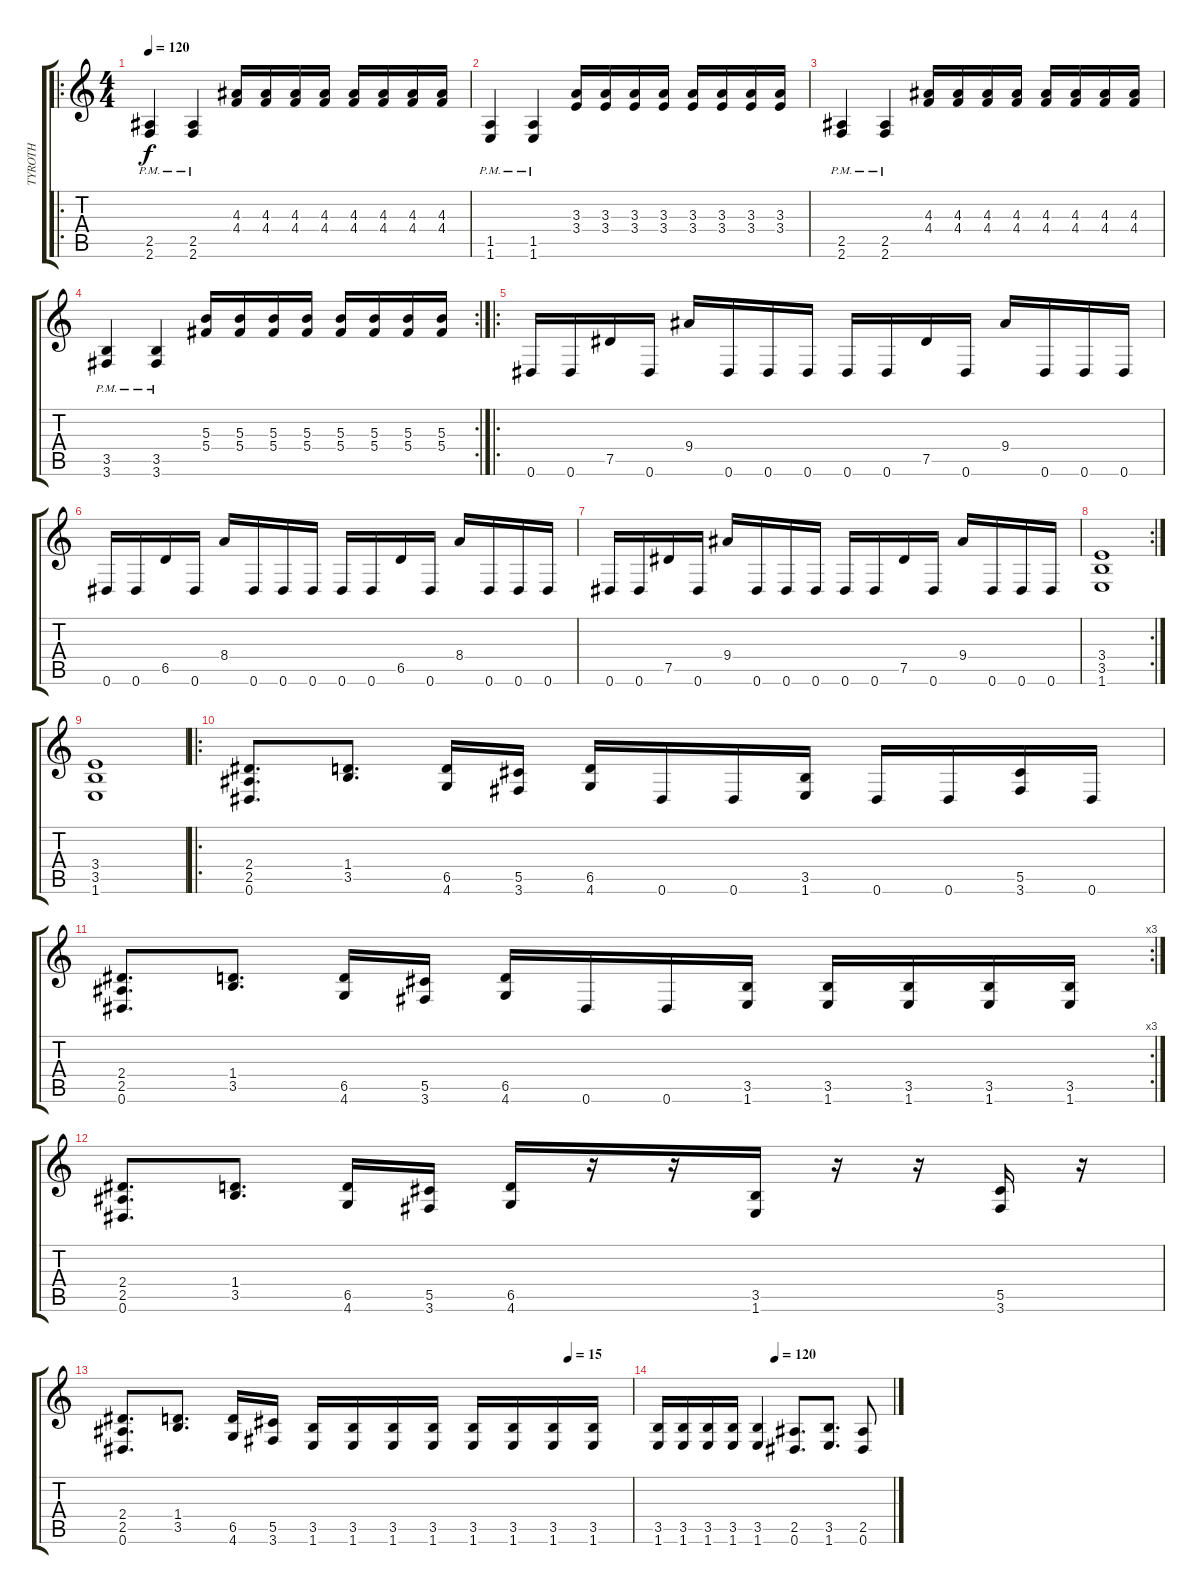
\track ("TYROTH" "TYROTH") {instrument distortionguitar}
\staff {score tabs}
\tuning (Eb4 Bb3 Gb3 Db3 Ab2 Eb2) {hide}
\ro
\ts (4 4)
\tempo 120
\clef g2
\ks c
(2.5{pm} 2.6{pm}).4{dy f} (2.5{pm} 2.6{pm}).4 (4.3 4.4).16 (4.3 4.4).16 (4.3 4.4).16 (4.3 4.4).16 (4.3 4.4).16 (4.3 4.4).16 (4.3 4.4).16 (4.3 4.4).16 |
(1.5{pm} 1.6{pm}).4 (1.5{pm} 1.6{pm}).4 (3.3 3.4).16 (3.3 3.4).16 (3.3 3.4).16 (3.3 3.4).16 (3.3 3.4).16 (3.3 3.4).16 (3.3 3.4).16 (3.3 3.4).16 |
(2.5{pm} 2.6{pm}).4 (2.5{pm} 2.6{pm}).4 (4.3 4.4).16 (4.3 4.4).16 (4.3 4.4).16 (4.3 4.4).16 (4.3 4.4).16 (4.3 4.4).16 (4.3 4.4).16 (4.3 4.4).16 |
\rc 2
(3.5{pm} 3.6{pm}).4 (3.5{pm} 3.6{pm}).4 (5.3 5.4).16 (5.3 5.4).16 (5.3 5.4).16 (5.3 5.4).16 (5.3 5.4).16 (5.3 5.4).16 (5.3 5.4).16 (5.3 5.4).16 |
\ro
0.6.16 0.6.16 7.5.16 0.6.16 9.4.16 0.6.16 0.6.16 0.6.16 0.6.16 0.6.16 7.5.16 0.6.16 9.4.16 0.6.16 0.6.16 0.6.16 |
0.6.16 0.6.16 6.5.16 0.6.16 8.4.16 0.6.16 0.6.16 0.6.16 0.6.16 0.6.16 6.5.16 0.6.16 8.4.16 0.6.16 0.6.16 0.6.16 |
0.6.16 0.6.16 7.5.16 0.6.16 9.4.16 0.6.16 0.6.16 0.6.16 0.6.16 0.6.16 7.5.16 0.6.16 9.4.16 0.6.16 0.6.16 0.6.16 |
\rc 2
(3.4 3.5 1.6).1 |
(3.4 3.5 1.6).1 |
\ro
(2.4 2.5 0.6).8{d} (1.4 3.5).8{d} (6.5 4.6).16 (5.5 3.6).16 (6.5 4.6).16 0.6.16 0.6.16 (3.5 1.6).16 0.6.16 0.6.16 (5.5 3.6).16 0.6.16 |
\rc 3
(2.4 2.5 0.6).8{d} (1.4 3.5).8{d} (6.5 4.6).16 (5.5 3.6).16 (6.5 4.6).16 0.6.16 0.6.16 (3.5 1.6).16 (3.5 1.6).16 (3.5 1.6).16 (3.5 1.6).16 (3.5 1.6).16 |
(2.4 2.5 0.6).8{d} (1.4 3.5).8{d} (6.5 4.6).16 (5.5 3.6).16 (6.5 4.6).16 r.16 r.16 (3.5 1.6).16 r.16 r.16 (5.5 3.6).16 r.16 |
\tempo (15 0.875)
(2.4 2.5 0.6).8{d} (1.4 3.5).8{d} (6.5 4.6).16 (5.5 3.6).16 (3.5 1.6).16 (3.5 1.6).16 (3.5 1.6).16 (3.5 1.6).16 (3.5 1.6).16 (3.5 1.6).16 (3.5 1.6).16 (3.5 1.6).16 |
\tempo (120 0.5)
(3.5 1.6).16 (3.5 1.6).16 (3.5 1.6).16 (3.5 1.6).16 (3.5 1.6).4 (2.5 0.6).8{d} (3.5 1.6).8{d} (2.5 0.6).8
